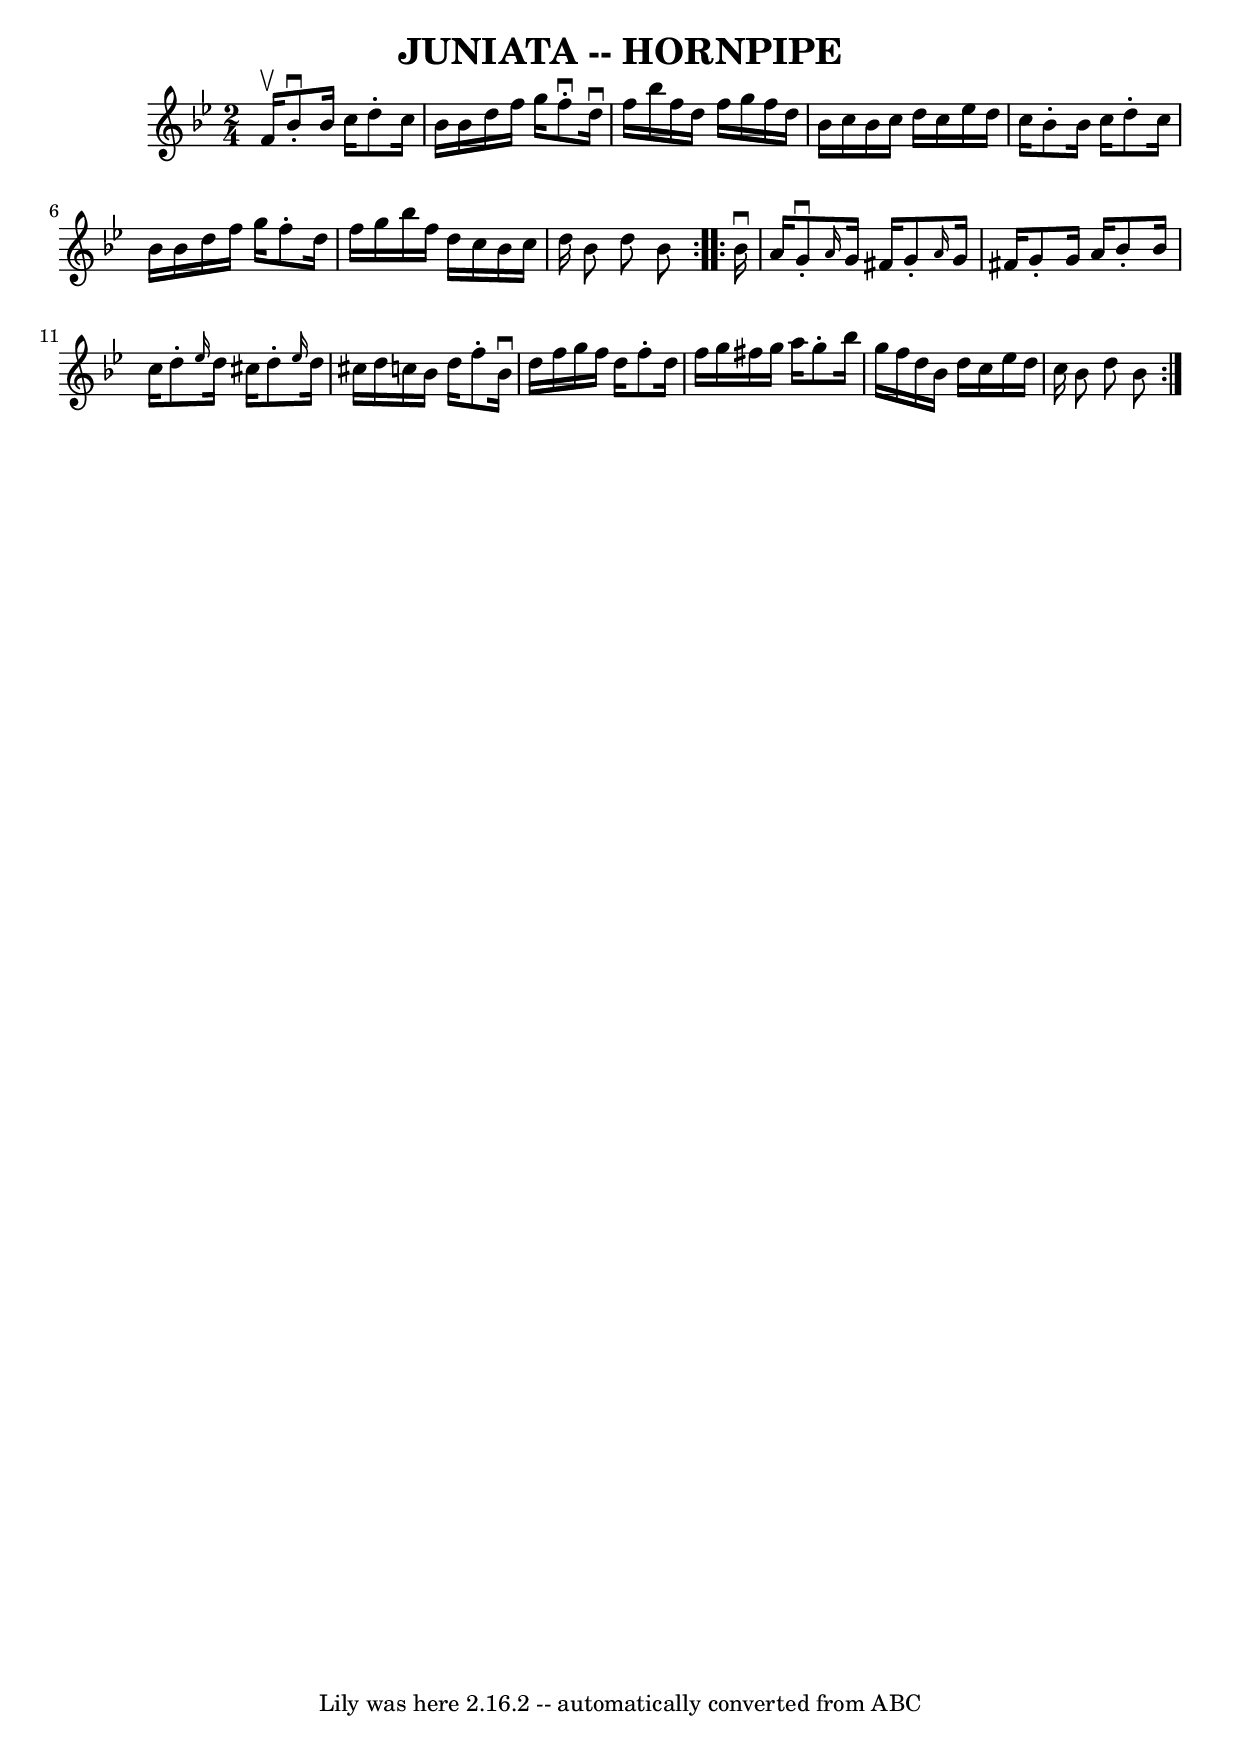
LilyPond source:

\version "2.16.2"
\include "Mammoth.ily"
\header {
  %% book = "Cole's 1000 Fiddle Tunes"
 crossRefNumber = "1"
 footnotes = ""
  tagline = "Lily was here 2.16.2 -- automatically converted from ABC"
  title = "JUNIATA -- HORNPIPE"

}
voicedefault =  {



  \repeat volta 2 {

    \time 2/4      \key bes \major f'16^\upbow        |
 bes'8^\downbow-. bes'16 c''16 d''8-. c''16 bes'16     |
 bes'16 d''16 f''16 g''16 f''8^\downbow-. d''16^\downbow f''16     |
 bes''16 f''16 d''16 f''16 g''16 f''16 d''16 bes'16      |
 c''16 bes'16 c''16 d''16 c''16 ees''16 d''16 c''16    |  |
 bes'8-. bes'16 c''16 d''8-. c''16 bes'16     |
 bes'16 d''16 f''16 g''16 f''8-. d''16 f''16     |
 g''16 bes''16 f''16 d''16 c''16 bes'16 c''16 d''16     |
 bes'8 d''8 bes'8    
  }     
  \repeat volta 2 {
 bes'16^\downbow a'16         |
 g'8^\downbow-. \grace { a'16  
			  }  
 g'16 fis'16 g'8-. \grace { a'16   			      } g'16 fis'!16     |
 g'8-. g'16 a'16 bes'8-. bes'16 c''16     |
 d''8-. 
    \grace { ees''16  
	   } d''16 cis''16 d''8-. \grace { ees''16  
					  } d''16 cis''!16     |
 d''16 c''!16 bes'16 d''16 f''8-. bes'16^\downbow d''16    |  |
 f''16 g''16 f''16 d''16 f''8-. d''16 f''16     |
 g''16 fis''16 g''16 a''16 g''8-. bes''16 g''16     |
 f''16 d''16 bes'16 d''16 c''16 ees''16 d''16 c''16     |
 bes'8 d''8    
 bes'8    
  }   

}

\score{
  <<

    \context Staff="default"
    {
      \voicedefault 
      
    }

  >>
  \layout {
    
  }
  \midi {
  }

}
